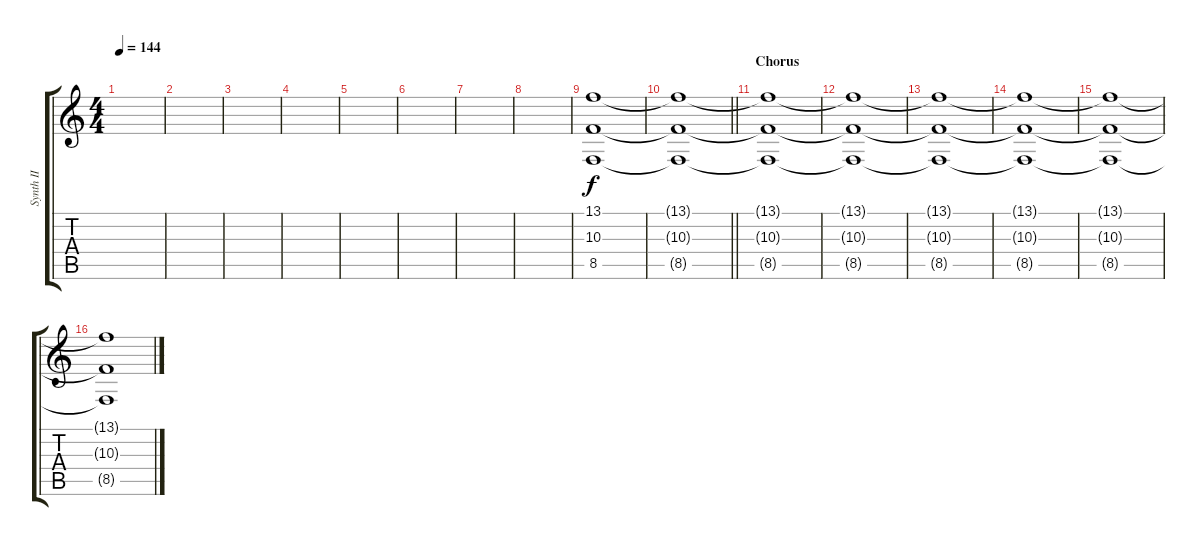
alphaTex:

\track ("Synth II" "Synth II") {instrument stringensemble2}
\staff {score tabs}
\tuning (E4 B3 G3 D3 A2 E2) {hide}
\ts (4 4)
\tempo 144
\clef g2
\ks c
|
|
|
|
|
|
|
|
(13.1 10.3 8.5).1{volume 3} |
\barLineRight lightlight
(13.1{t} 10.3{t} 8.5{t}).1{volume 5} |
\section ("" "Chorus")
(13.1{t} 10.3{t} 8.5{t}).1 |
(13.1{t} 10.3{t} 8.5{t}).1 |
(13.1{t} 10.3{t} 8.5{t}).1 |
(13.1{t} 10.3{t} 8.5{t}).1 |
(13.1{t} 10.3{t} 8.5{t}).1 |
(13.1{t} 10.3{t} 8.5{t}).1
